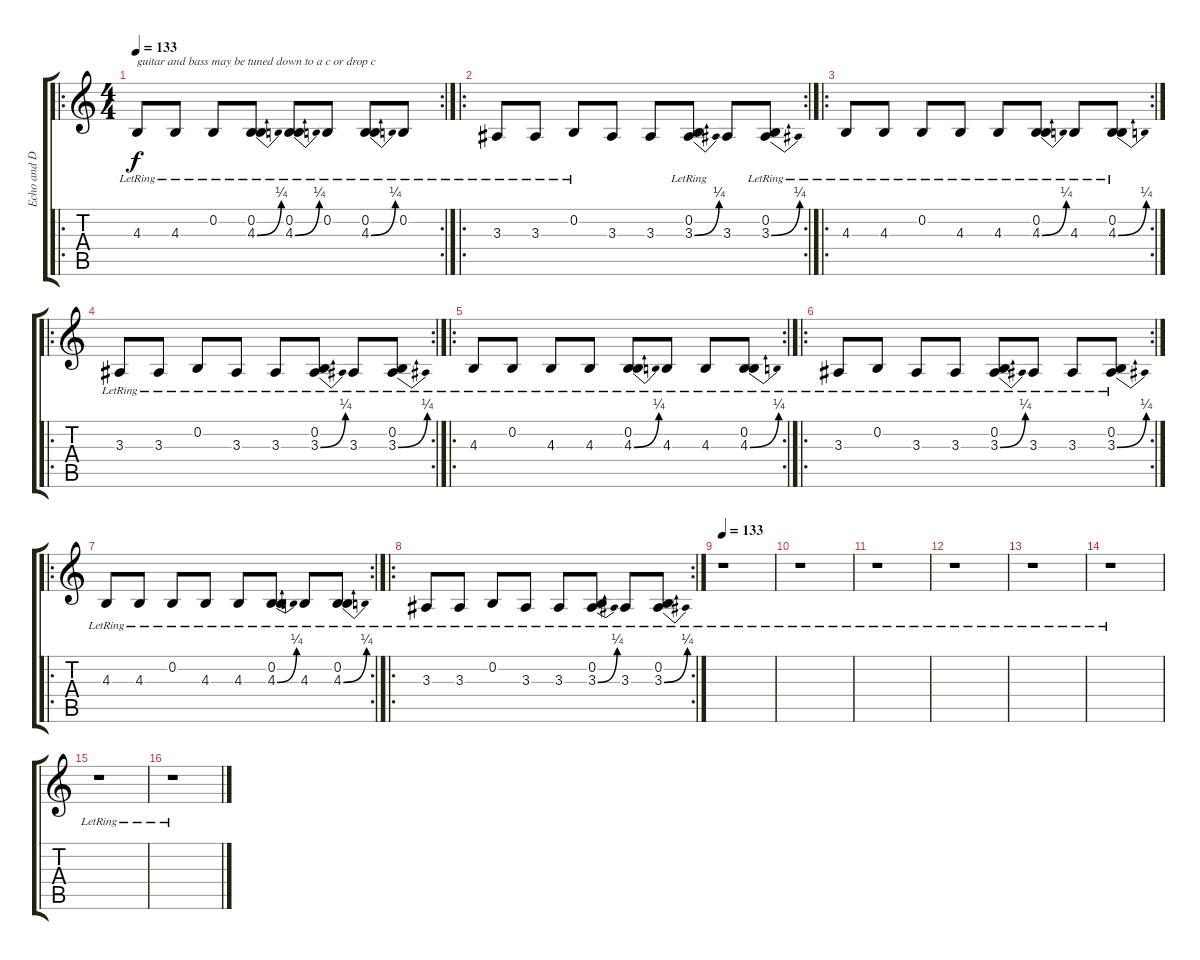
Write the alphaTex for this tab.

\track ("Echo and Delay" "Echo and D") {instrument pad7halo}
\staff {score tabs}
\tuning (E4 B3 G3 D3 A2 E2) {hide}
\ro
\rc 2
\ts (4 4)
\tempo 133
\tempo 110
\tempo 133
\clef g2
\ks c
4.3{lr}.8{txt "guitar and bass may be tuned down to a c or drop c" dy f instrument pad7halo} 4.3{lr}.8 0.2{lr}.8 (0.2{lr} 4.3{be (bend 0 0 60 1)}).8 (0.2{lr} 4.3{be (bend 0 0 60 1)}).8 0.2{lr}.8 (0.2{lr} 4.3{be (bend 0 0 60 1)}).8 0.2{lr}.8 |
\ro
\rc 2
3.3{lr}.8 3.3{lr}.8 0.2{lr}.8 3.3.8 3.3.8 (0.2{lr} 3.3{be (bend 0 0 60 1)}).8 3.3.8 (0.2{lr} 3.3{be (bend 0 0 60 1)}).8 |
\ro
\rc 2
4.3{lr}.8 4.3{lr}.8 0.2{lr}.8 4.3{lr}.8 4.3{lr}.8 (0.2{lr} 4.3{be (bend 0 0 60 1)}).8 4.3{lr}.8 (0.2{lr} 4.3{be (bend 0 0 60 1)}).8 |
\ro
\rc 2
3.3{lr}.8 3.3{lr}.8 0.2{lr}.8 3.3{lr}.8 3.3{lr}.8 (0.2{lr} 3.3{be (bend 0 0 60 1)}).8 3.3{lr}.8 (0.2{lr} 3.3{be (bend 0 0 60 1)}).8 |
\ro
\rc 2
4.3{lr}.8 0.2{lr}.8 4.3{lr}.8 4.3{lr}.8 (0.2{lr} 4.3{be (bend 0 0 60 1)}).8 4.3{lr}.8 4.3{lr}.8 (0.2{lr} 4.3{be (bend 0 0 60 1)}).8 |
\ro
\rc 2
3.3{lr}.8 0.2{lr}.8 3.3{lr}.8 3.3{lr}.8 (0.2{lr} 3.3{be (bend 0 0 60 1)}).8 3.3{lr}.8 3.3{lr}.8 (0.2{lr} 3.3{be (bend 0 0 60 1)}).8 |
\ro
\rc 2
4.3{lr}.8 4.3{lr}.8 0.2{lr}.8 4.3{lr}.8 4.3{lr}.8 (0.2{lr} 4.3{be (bend 0 0 60 1)}).8 4.3{lr}.8 (0.2{lr} 4.3{be (bend 0 0 60 1)}).8 |
\ro
\rc 2
3.3{lr}.8 3.3{lr}.8 0.2{lr}.8 3.3{lr}.8 3.3{lr}.8 (0.2{lr} 3.3{be (bend 0 0 60 1)}).8 3.3{lr}.8 (0.2{lr} 3.3{be (bend 0 0 60 1)}).8 |
\tempo 133
r.1 |
r.1 |
r.1 |
r.1 |
r.1 |
r.1 |
r.1 |
r.1
